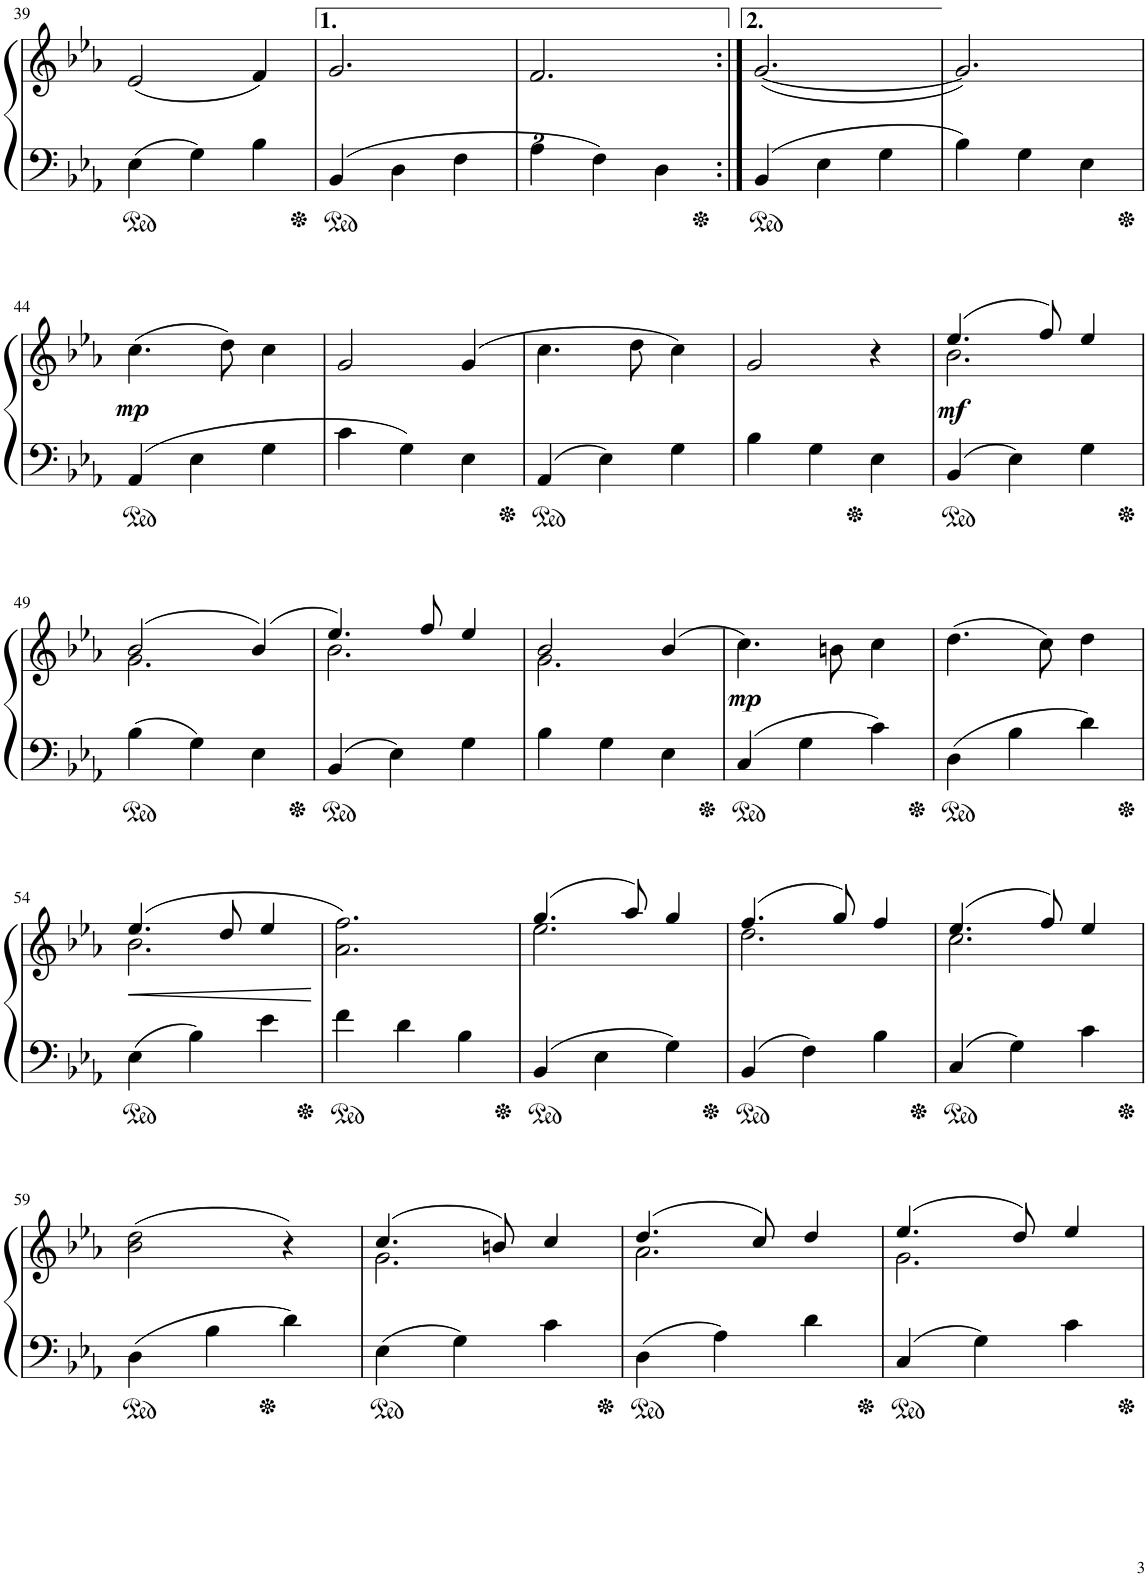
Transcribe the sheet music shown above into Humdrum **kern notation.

**kern	**kern	**dynam
*part1	*part1	*part1
*staff2	*staff1	*staff1/2
*I"Piano	*	*
*I'Pno.	*	*
!!LO:PB:g=z
*clefF4	*clefG2	*
*k[b-e-a-]	*k[b-e-a-]	*
*M3/4	*M3/4	*
=39	=39	=39
4E-\	(2e-/	.
4G\	.	.
4B-\	4f/)	.
=40	=40	=40
4BB-/	2.g/	.
4D\	.	.
4F\	.	.
=41	=41	=41
4A-\	2.f/	.
4F\	.	.
4D\	.	.
=42:|!	=42:|!	=42:|!
4BB-/	([2.g/	.
4E-\	.	.
4G\	.	.
=43	=43	=43
4B-\	2.g/])	.
4G\	.	.
4E-\	.	.
!!LO:LB:g=z
=44	=44	=44
!	!	!LO:DY:b
4AA-/	(4.cc\	mp
4E-\	.	.
.	8dd\)	.
4G\	4cc\	.
=45	=45	=45
4c\	2g/	.
4G\	.	.
4E-\	(4g/	.
=46	=46	=46
4AA-/	4.cc\	.
4E-\	.	.
.	8dd\	.
4G\	4cc\)	.
=47	=47	=47
4B-\	2g/	.
4G\	.	.
4E-\	4r	.
=48	=48	=48
*	*^	*
!	!	!	!LO:DY:a=2
4BB-/	(4.ee-/	2.b-\	mf
4E-\	.	.	.
.	8ff/)	.	.
4G\	4ee-/	.	.
!!LO:LB:g=z	!!
=49	=49	=49	=49
4B-\	(2b-/	2.g\	.
4G\	.	.	.
4E-\	(4b-/)	.	.
=50	=50	=50	=50
4BB-/	4.ee-/)	2.b-\	.
4E-\	.	.	.
.	8ff/	.	.
4G\	4ee-/	.	.
=51	=51	=51	=51
4B-\	2b-/	2.g\	.
4G\	.	.	.
4E-\	(4b-/	.	.
*	*v	*v	*
=52	=52	=52
!	!	!LO:DY:a=2
4C/	4.cc\)	mp
4G\	.	.
.	8bn\	.
4c\	4cc\	.
=53	=53	=53
4D\	(4.dd\	.
4B-\	.	.
.	8cc\)	.
4d\	4dd\	.
!!LO:LB:g=z
=54	=54	=54
!	!	!LO:HP:b
*	*^	*
4E-\	(4.ee-/	2.b-\	<
4B-\	.	.	.
.	8dd/	.	.
4e-\	4ee-/	.	.
*	*v	*v	*
.	.	[
=55	=55	=55
4f\	2.a-\ 2.ff\)	.
4d\	.	.
4B-\	.	.
=56	=56	=56
*	*^	*
4BB-/	(4.gg/	2.ee-\	.
4E-\	.	.	.
.	8aa-/)	.	.
4G\	4gg/	.	.
=57	=57	=57	=57
4BB-/	(4.ff/	2.dd\	.
4F\	.	.	.
.	8gg/)	.	.
4B-\	4ff/	.	.
=58	=58	=58	=58
4C/	(4.ee-/	2.cc\	.
4G\	.	.	.
.	8ff/)	.	.
4c\	4ee-/	.	.
*	*v	*v	*
!!LO:LB:g=z
=59	=59	=59
4D\	(2b-\ 2dd\	.
4B-\	.	.
4d\	4r)	.
=60	=60	=60
*	*^	*
4E-\	(4.cc/	2.g\	.
4G\	.	.	.
.	8bn/)	.	.
4c\	4cc/	.	.
=61	=61	=61	=61
4D\	(4.dd/	2.a-\	.
4A-\	.	.	.
.	8cc/)	.	.
4d\	4dd/	.	.
=62	=62	=62	=62
4C/	(4.ee-/	2.g\	.
4G\	.	.	.
.	8dd/)	.	.
4c\	4ee-/	.	.
*	*v	*v	*
=	=	=
*-	*-	*-
